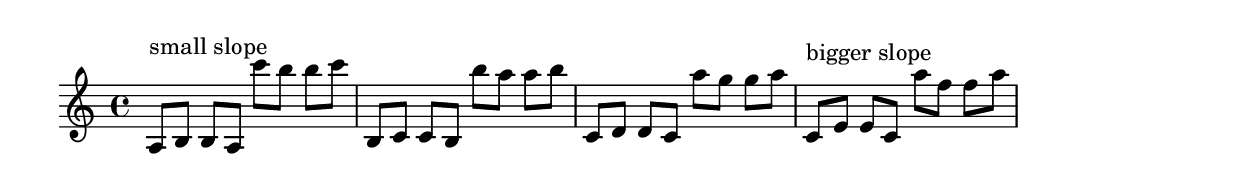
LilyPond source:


\version "2.2.0"
\header{

    texidoc="Simple beams on middle staffline are allowed to be
    slightly sloped, even if the notes have ledgers.  Beams reaching
    beyond middle line can have bigger slope."

}

\score{
    \notes\relative c'{
	%%\override Staff.Stem  #'beamed-lengths = #'(3.50)
	%%  c8[ d]
	%%  d[ c]
	%% r2
	%% \override Staff.Stem  #'beamed-lengths = #'(3.26)

         a8[^"small slope" b]
         b[ a]

	 c''[ b]
	 b[ c]

	 % baerenreiter test
	 b,,[ c]
	 c[ b]

	 b''[ a]
	 a[ b]

	 c,,[ d]
	 d[ c]
	
	 a''[ g]
	 g[ a]

	 c,,[^"bigger slope" e]
	 e[ c]
	
	 a''[ f]
	 f[ a]
    }
    \paper{
	raggedright = ##t
	indent = 0
    }
}

